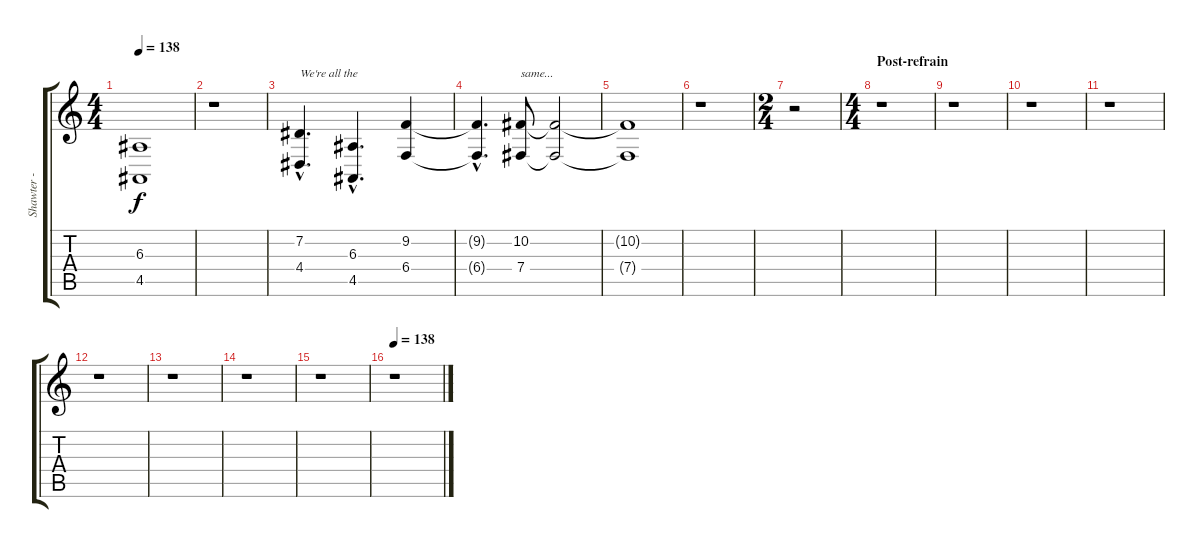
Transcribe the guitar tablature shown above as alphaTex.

\track ("Shawter - Choeurs" "Shawter - ") {instrument cello}
\staff {score tabs}
\tuning (Db4 Ab3 E3 B2 Gb2 B1) {hide}
\ts (4 4)
\tempo 138
\clef g2
\ks c
(6.3 4.5).1{dy f} |
r.1 |
(7.2{hac} 4.4{hac}).4{d txt "We're all the"} (6.3{hac} 4.5{hac}).4{d} (9.2 6.4).4 |
(9.2{hac t} 6.4{hac t}).4{d} (10.2 7.4).8{txt "same..."} (10.2{t} 7.4{t}).2 |
(10.2{t} 7.4{t}).1 |
r.1 |
\ts (2 4)
r.2 |
\ts (4 4)
\section ("" "Post-refrain")
r.1 |
r.1 |
r.1 |
r.1 |
r.1 |
r.1 |
r.1 |
r.1 |
\section ("" "")
\tempo 138
r.1
